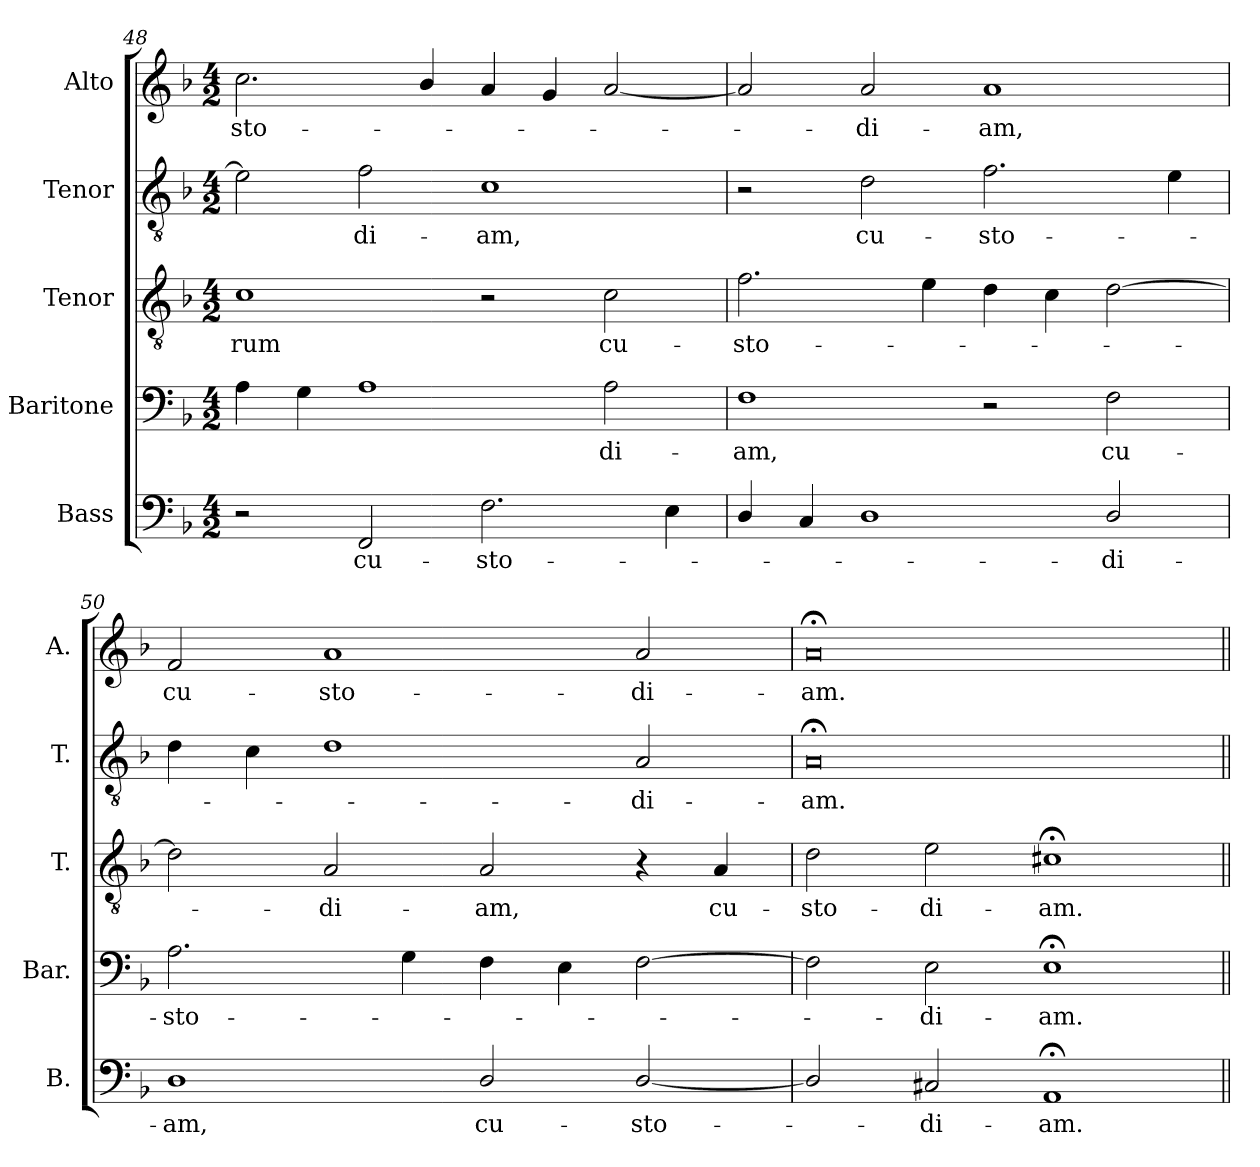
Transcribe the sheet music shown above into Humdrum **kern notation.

**kern	**text	**kern	**text	**kern	**text	**kern	**text	**kern	**text
*part5	*part5	*part4	*part4	*part3	*part3	*part2	*part2	*part1	*part1
*staff5	*staff5	*staff4	*staff4	*staff3	*staff3	*staff2	*staff2	*staff1	*staff1
*I"Bass	*	*I"Baritone	*	*I"Tenor	*	*I"Tenor	*	*I"Alto	*
*I'B.	*	*I'Bar.	*	*I'T.	*	*I'T.	*	*I'A.	*
*clefF4	*	*clefF4	*	*clefGv2	*	*clefGv2	*	*clefG2	*
*	*	*	*	*ITrd7c12	*	*ITrd7c12	*	*	*
*k[b-]	*	*k[b-]	*	*k[b-]	*	*k[b-]	*	*k[b-]	*
*F:	*	*F:	*	*F:	*	*F:	*	*F:	*
*M4/2	*	*M4/2	*	*M4/2	*	*M4/2	*	*M4/2	*
=48	=48	=48	=48	=48	=48	=48	=48	=48	=48
!	!	!	!	!	!LO:LY:b:color=#000000	!	!	!	!
!	!	!	!	!	!	!	!	!	!LO:LY:b:color=#000000
2r	.	4Ai\	.	1Ci	-rum	2Ei\]	.	2.cci\	-sto-
.	.	4Gi\	.	.	.	.	.	.	.
!	!LO:LY:b:color=#000000	!	!	!	!	!	!	!	!
!	!	!	!	!	!	!	!LO:LY:b:color=#000000	!	!
2FFi/	cu-	1Ai	.	.	.	2Fi\	-di-	.	.
.	.	.	.	.	.	.	.	4b-i/	.
!	!LO:LY:b:color=#000000	!	!	!	!	!	!	!	!
!	!	!	!	!	!	!	!LO:LY:b:color=#000000	!	!
2.Fi\	-sto-	.	.	2r	.	1Ci	-am,	4ai/	.
.	.	.	.	.	.	.	.	4gi/	.
!	!	!	!LO:LY:b:color=#000000	!	!	!	!	!	!
!	!	!	!	!	!LO:LY:b:color=#000000	!	!	!	!
.	.	2Ai\	-di-	2Ci\	cu-	.	.	[2ai/	.
4Ei\	.	.	.	.	.	.	.	.	.
=49	=49	=49	=49	=49	=49	=49	=49	=49	=49
!	!	!	!LO:LY:b:color=#000000	!	!	!	!	!	!
!	!	!	!	!	!LO:LY:b:color=#000000	!	!	!	!
4Di/	.	1Fi	-am,	2.Fi\	-sto-	2r	.	2ai/]	.
4Ci/	.	.	.	.	.	.	.	.	.
!	!	!	!	!	!	!	!LO:LY:b:color=#000000	!	!
!	!	!	!	!	!	!	!	!	!LO:LY:b:color=#000000
1Di	.	.	.	.	.	2Di\	cu-	2ai/	-di-
.	.	.	.	4Ei\	.	.	.	.	.
!	!	!	!	!	!	!	!LO:LY:b:color=#000000	!	!
!	!	!	!	!	!	!	!	!	!LO:LY:b:color=#000000
.	.	2r	.	4Di\	.	2.Fi\	-sto-	1ai	-am,
.	.	.	.	4Ci\	.	.	.	.	.
!	!LO:LY:b:color=#000000	!	!	!	!	!	!	!	!
!	!	!	!LO:LY:b:color=#000000	!	!	!	!	!	!
2Di/	-di-	2Fi\	cu-	[2Di\	.	.	.	.	.
.	.	.	.	.	.	4Ei\	.	.	.
=50	=50	=50	=50	=50	=50	=50	=50	=50	=50
!	!LO:LY:b:color=#000000	!	!	!	!	!	!	!	!
!	!	!	!LO:LY:b:color=#000000	!	!	!	!	!	!
!	!	!	!	!	!	!	!	!	!LO:LY:b:color=#000000
1Di	-am,	2.Ai\	-sto-	2Di\]	.	4Di\	.	2fi/	cu-
.	.	.	.	.	.	4Ci\	.	.	.
!	!	!	!	!	!LO:LY:b:color=#000000	!	!	!	!
!	!	!	!	!	!	!	!	!	!LO:LY:b:color=#000000
.	.	.	.	2AAi/	-di-	1Di	.	1ai	-sto-
.	.	4Gi\	.	.	.	.	.	.	.
!	!LO:LY:b:color=#000000	!	!	!	!	!	!	!	!
!	!	!	!	!	!LO:LY:b:color=#000000	!	!	!	!
2Di/	cu-	4Fi\	.	2AAi/	-am,	.	.	.	.
.	.	4Ei\	.	.	.	.	.	.	.
!	!LO:LY:b:color=#000000	!	!	!	!	!	!	!	!
!	!	!	!	!	!	!	!LO:LY:b:color=#000000	!	!
!	!	!	!	!	!	!	!	!	!LO:LY:b:color=#000000
[2Di/	-sto-	[2Fi\	.	4r	.	2AAi/	-di-	2ai/	-di-
!	!	!	!	!	!LO:LY:b:color=#000000	!	!	!	!
.	.	.	.	4AAi/	cu-	.	.	.	.
=51	=51	=51	=51	=51	=51	=51	=51	=51	=51
!	!	!	!	!	!LO:LY:b:color=#000000	!	!	!	!
!	!	!	!	!	!	!	!LO:LY:b:color=#000000	!	!
!	!	!	!	!	!	!	!	!	!LO:LY:b:color=#000000
2Di/]	.	2Fi\]	.	2Di\	-sto-	0AA;i	-am.	0a;i	-am.
!	!LO:LY:b:color=#000000	!	!	!	!	!	!	!	!
!	!	!	!LO:LY:b:color=#000000	!	!	!	!	!	!
!	!	!	!	!	!LO:LY:b:color=#000000	!	!	!	!
2C#Xi/	-di-	2Ei\	-di-	2Ei\	-di-	.	.	.	.
!	!LO:LY:b:color=#000000	!	!	!	!	!	!	!	!
!	!	!	!LO:LY:b:color=#000000	!	!	!	!	!	!
!	!	!	!	!	!LO:LY:b:color=#000000	!	!	!	!
1AA;i	-am.	1E;i	-am.	1C#X;i	-am.	.	.	.	.
=||	=||	=||	=||	=||	=||	=||	=||	=||	=||
*-	*-	*-	*-	*-	*-	*-	*-	*-	*-
